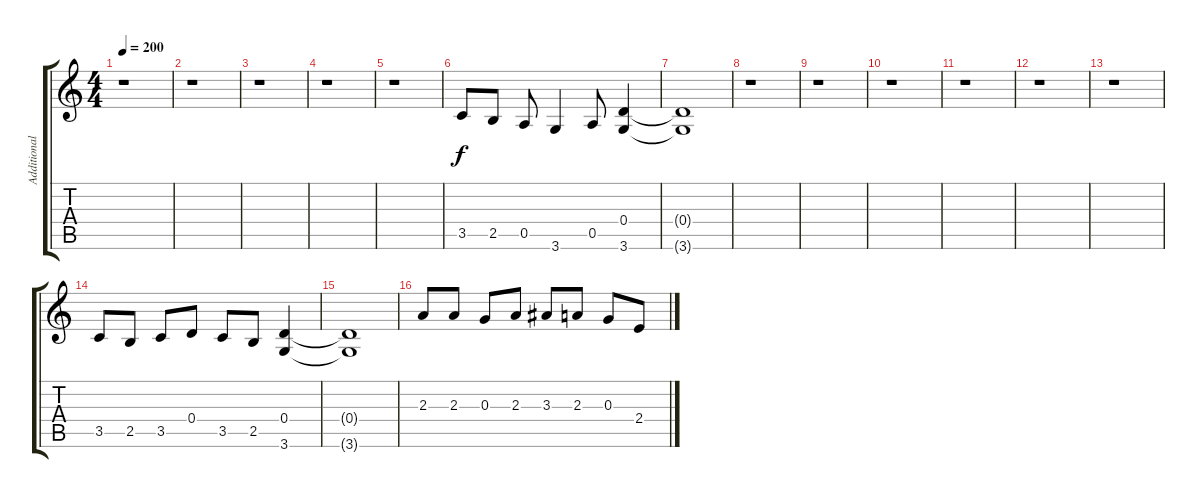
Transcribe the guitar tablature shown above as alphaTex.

\track ("Additional Guitar2" "Additional") {instrument overdrivenguitar}
\staff {score tabs}
\tuning (E4 B3 G3 D3 A2 E2) {hide}
\ts (4 4)
\tempo 200
\clef g2
\ks c
r.1{dy f} |
r.1 |
r.1 |
r.1 |
r.1 |
3.5.8 2.5.8 0.5.8 3.6.4 0.5.8 (0.4 3.6).4 |
(0.4{t} 3.6{t}).1 |
r.1 |
r.1 |
r.1 |
r.1 |
r.1 |
r.1 |
3.5.8 2.5.8 3.5.8 0.4.8 3.5.8 2.5.8 (0.4 3.6).4 |
(0.4{t} 3.6{t}).1 |
2.3.8 2.3.8 0.3.8 2.3.8 3.3.8 2.3.8 0.3.8 2.4.8
